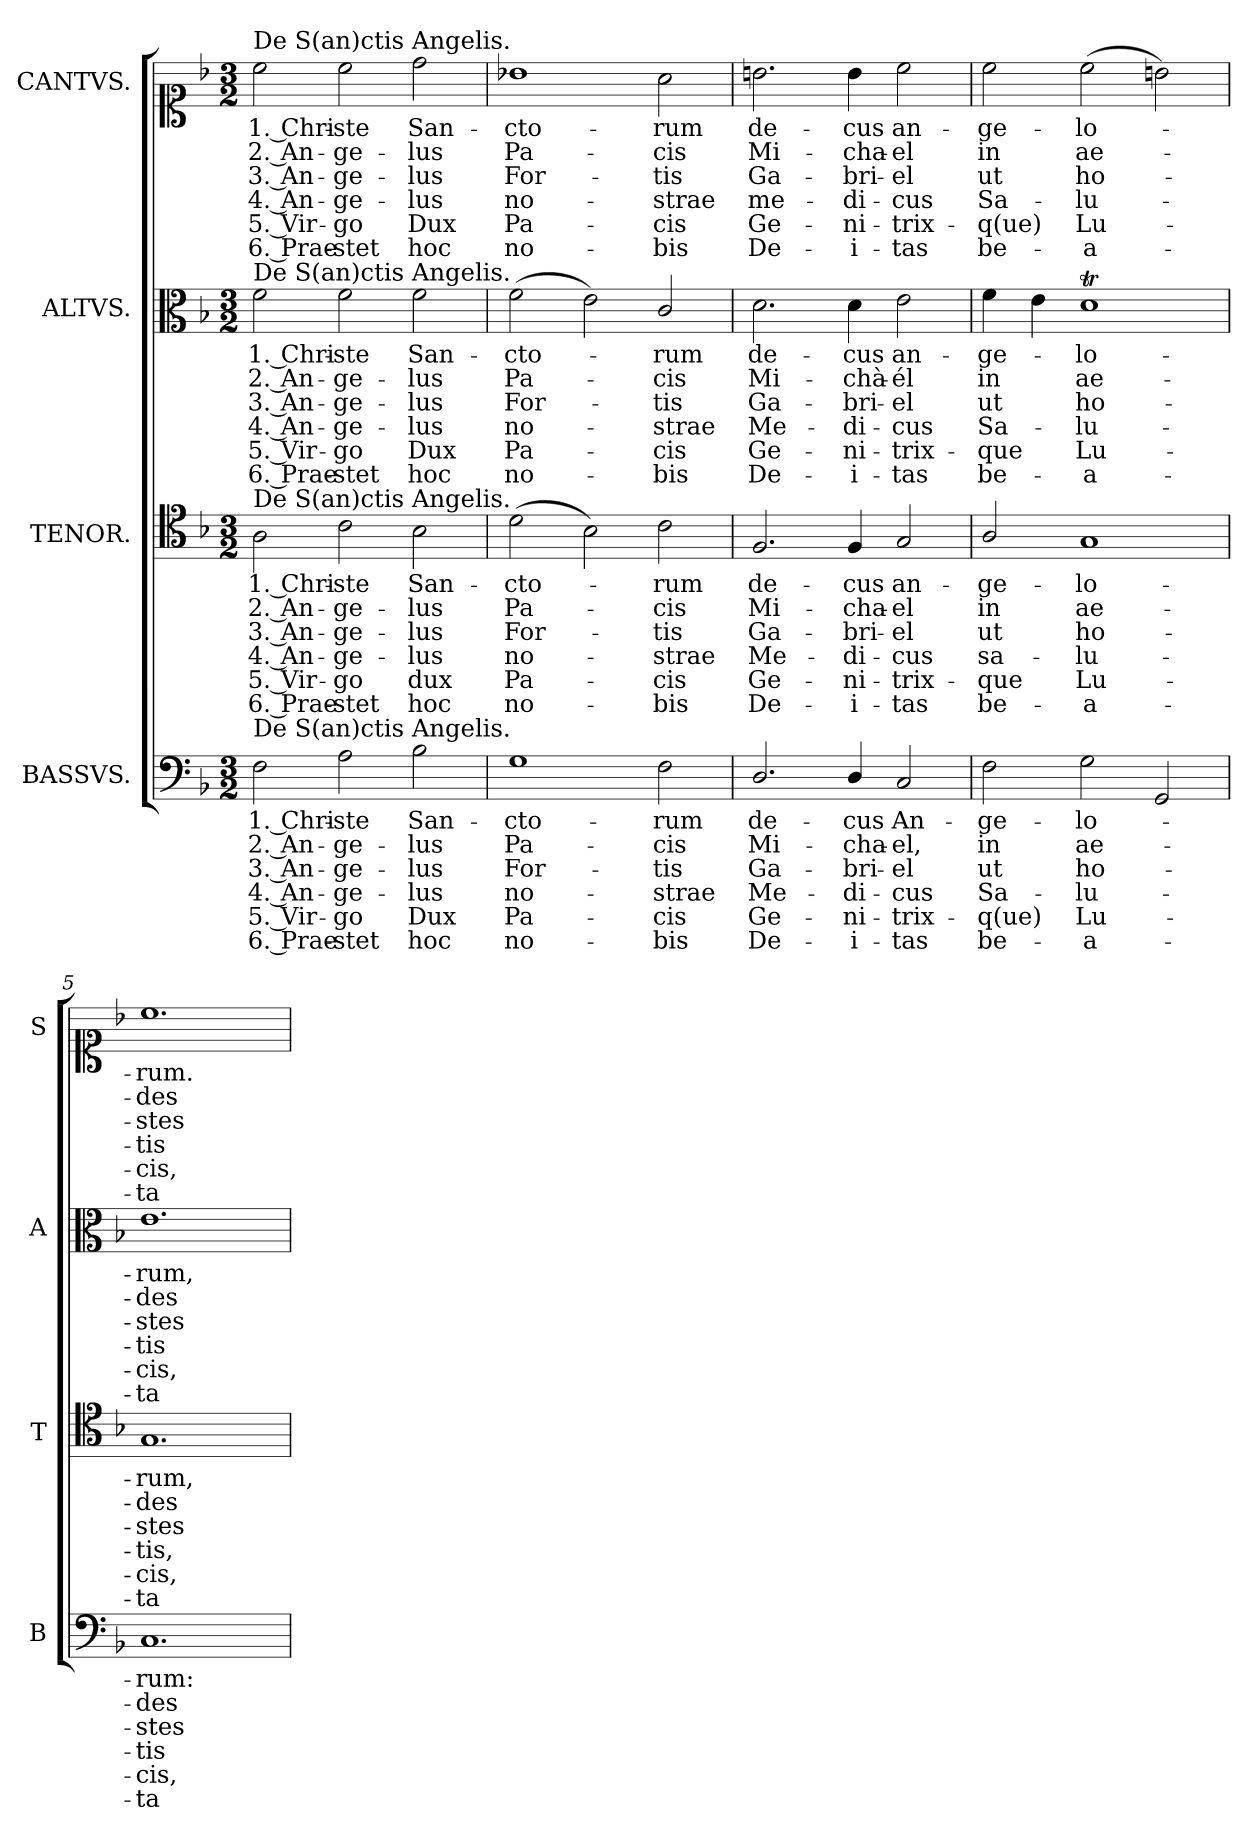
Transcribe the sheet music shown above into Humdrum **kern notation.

**kern	**text	**text	**text	**text	**text	**text	**kern	**text	**text	**text	**text	**text	**text	**kern	**text	**text	**text	**text	**text	**text	**kern	**text	**text	**text	**text	**text	**text
*part4	*part4	*part4	*part4	*part4	*part4	*part4	*part3	*part3	*part3	*part3	*part3	*part3	*part3	*part2	*part2	*part2	*part2	*part2	*part2	*part2	*part1	*part1	*part1	*part1	*part1	*part1	*part1
*staff4	*staff4	*staff4	*staff4	*staff4	*staff4	*staff4	*staff3	*staff3	*staff3	*staff3	*staff3	*staff3	*staff3	*staff2	*staff2	*staff2	*staff2	*staff2	*staff2	*staff2	*staff1	*staff1	*staff1	*staff1	*staff1	*staff1	*staff1
*I"BASSVS.	*	*	*	*	*	*	*I"TENOR.	*	*	*	*	*	*	*I"ALTVS.	*	*	*	*	*	*	*I"CANTVS.	*	*	*	*	*	*
*I'B	*	*	*	*	*	*	*I'T	*	*	*	*	*	*	*I'A	*	*	*	*	*	*	*I'S	*	*	*	*	*	*
*clefF4	*	*	*	*	*	*	*clefC4	*	*	*	*	*	*	*clefC3	*	*	*	*	*	*	*clefC1	*	*	*	*	*	*
*k[b-]	*	*	*	*	*	*	*k[b-]	*	*	*	*	*	*	*k[b-]	*	*	*	*	*	*	*k[b-]	*	*	*	*	*	*
*M3/2	*	*	*	*	*	*	*M3/2	*	*	*	*	*	*	*M3/2	*	*	*	*	*	*	*M3/2	*	*	*	*	*	*
=1	=1	=1	=1	=1	=1	=1	=1	=1	=1	=1	=1	=1	=1	=1	=1	=1	=1	=1	=1	=1	=1	=1	=1	=1	=1	=1	=1
!	!	!	!	!	!	!	!	!	!	!	!	!	!	!	!	!	!	!	!	!	!LO:TX:a:t=De S(an)ctis Angelis.	!	!	!	!	!	!
!	!	!	!	!	!	!	!	!	!	!	!	!	!	!LO:TX:a:t=De S(an)ctis Angelis.	!	!	!	!	!	!	!	!	!	!	!	!	!
!	!	!	!	!	!	!	!LO:TX:a:t=De S(an)ctis Angelis.	!	!	!	!	!	!	!	!	!	!	!	!	!	!	!	!	!	!	!	!
!LO:TX:a:t=De S(an)ctis Angelis.	!	!	!	!	!	!	!	!	!	!	!	!	!	!	!	!	!	!	!	!	!	!	!	!	!	!	!
2F\	1. Chri-	2. An-	3. An-	4. An-	5. Vir-	6. Prae-	2A\	1. Chri-	2. An-	3. An-	4. An-	5. Vir-	6. Prae-	2f\	1. Chri-	2. An-	3. An-	4. An-	5. Vir-	6. Prae-	2cc\	1. Chri-	2. An-	3. An-	4. An-	5. Vir-	6. Prae-
2A\	-ste	-ge-	-ge-	-ge-	-go	-stet	2c\	-ste	-ge-	-ge-	-ge-	-go	-stet	2f\	-ste	-ge-	-ge-	-ge-	-go	-stet	2cc\	-ste	-ge-	-ge-	-ge-	-go	-stet
2B-\	San-	-lus	-lus	-lus	Dux	hoc	2B-\	San-	-lus	-lus	-lus	dux	hoc	2f\	San-	-lus	-lus	-lus	Dux	hoc	2dd\	San-	-lus	-lus	-lus	Dux	hoc
=2	=2	=2	=2	=2	=2	=2	=2	=2	=2	=2	=2	=2	=2	=2	=2	=2	=2	=2	=2	=2	=2	=2	=2	=2	=2	=2	=2
1G	-cto-	Pa-	For-	no-	Pa-	no-	(2d\	-cto-	Pa-	For-	no-	Pa-	no-	(2f\	-cto-	Pa-	For-	no-	Pa-	no-	1b-X	-cto-	Pa-	For-	no-	Pa-	no-
.	.	.	.	.	.	.	2B-\)	.	.	.	.	.	.	2e\)	.	.	.	.	.	.	.	.	.	.	.	.	.
2F\	-rum	-cis	-tis	-strae	-cis	-bis	2c\	-rum	-cis	-tis	-strae	-cis	-bis	2c/	-rum	-cis	-tis	-strae	-cis	-bis	2a\	-rum	-cis	-tis	-strae	-cis	-bis
=3	=3	=3	=3	=3	=3	=3	=3	=3	=3	=3	=3	=3	=3	=3	=3	=3	=3	=3	=3	=3	=3	=3	=3	=3	=3	=3	=3
2.D/	de-	Mi-	Ga-	Me-	Ge-	De-	2.F/	de-	Mi-	Ga-	Me-	Ge-	De-	2.d\	de-	Mi-	Ga-	Me-	Ge-	De-	2.bn\	de-	Mi-	Ga-	me-	Ge-	De-
4D/	-cus	-cha-	-bri-	-di-	-ni-	-i-	4F/	-cus	-cha-	-bri-	-di-	-ni-	-i-	4d\	-cus	-chà-	-bri-	-di-	-ni-	-i-	4b\	-cus	-cha-	-bri-	-di-	-ni-	-i-
2C/	An-	-el,	-el	-cus	-trix-	-tas	2G/	an-	-el	-el	-cus	-trix-	-tas	2e\	an-	-él	-el	-cus	-trix-	-tas	2cc\	an-	-el	-el	-cus	-trix-	-tas
=4	=4	=4	=4	=4	=4	=4	=4	=4	=4	=4	=4	=4	=4	=4	=4	=4	=4	=4	=4	=4	=4	=4	=4	=4	=4	=4	=4
2F\	-ge-	in	ut	Sa-	-q(ue)	be-	2A/	-ge-	in	ut	sa-	-que	be-	4f\	-ge-	in	ut	Sa-	-que	be-	2cc\	-ge-	in	ut	Sa-	-q(ue)	be-
.	.	.	.	.	.	.	.	.	.	.	.	.	.	4e\	.	.	.	.	.	.	.	.	.	.	.	.	.
2G\	-lo-	ae-	ho-	-lu-	Lu-	-a-	1G	-lo-	ae-	ho-	-lu-	Lu-	-a-	1dT	-lo-	ae-	ho-	-lu-	Lu-	-a-	(2cc\	-lo-	ae-	ho-	-lu-	Lu-	-a-
2GG/	.	.	.	.	.	.	.	.	.	.	.	.	.	.	.	.	.	.	.	.	2bn\)	.	.	.	.	.	.
=5	=5	=5	=5	=5	=5	=5	=5	=5	=5	=5	=5	=5	=5	=5	=5	=5	=5	=5	=5	=5	=5	=5	=5	=5	=5	=5	=5
1.C	-rum:	-des	-stes	-tis	-cis,	-ta	1.G	-rum,	-des	-stes	-tis,	-cis,	-ta	1.e	-rum,	-des	-stes	-tis	-cis,	-ta	1.cc	-rum.	-des	-stes	-tis	-cis,	-ta
=	=	=	=	=	=	=	=	=	=	=	=	=	=	=	=	=	=	=	=	=	=	=	=	=	=	=	=
*-	*-	*-	*-	*-	*-	*-	*-	*-	*-	*-	*-	*-	*-	*-	*-	*-	*-	*-	*-	*-	*-	*-	*-	*-	*-	*-	*-
